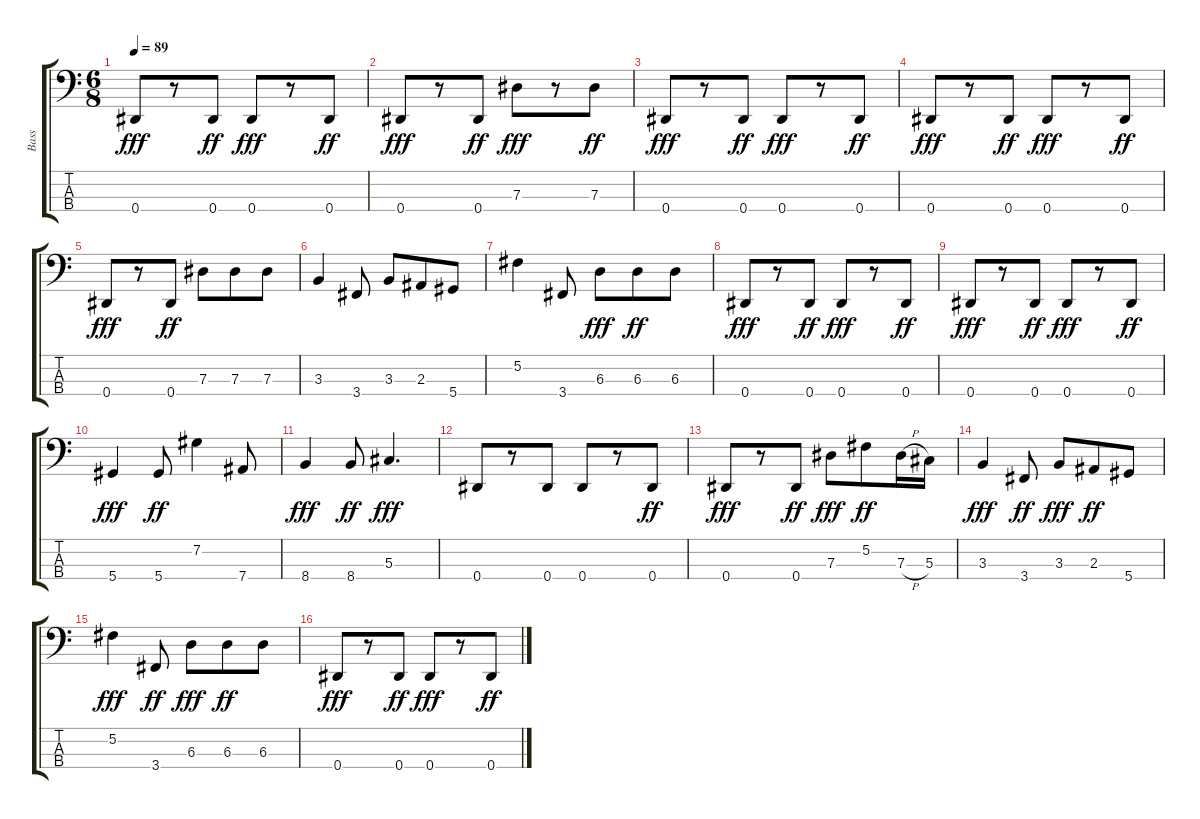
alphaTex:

\track ("Bass" "Bass") {instrument electricbassfinger}
\staff {score tabs}
\tuning (Gb2 Db2 Ab1 Eb1) {hide}
\ts (6 8)
\tempo 89
\clef f4
\ks c
0.4.8{dy fff} r.8 0.4.8{dy ff} 0.4.8{dy fff} r.8 0.4.8{dy ff} |
0.4.8{dy fff} r.8 0.4.8{dy ff} 7.3.8{dy fff} r.8 7.3.8{dy ff} |
0.4.8{dy fff} r.8 0.4.8{dy ff} 0.4.8{dy fff} r.8 0.4.8{dy ff} |
0.4.8{dy fff} r.8 0.4.8{dy ff} 0.4.8{dy fff} r.8 0.4.8{dy ff} |
0.4.8{dy fff} r.8 0.4.8{dy ff} 7.3.8 7.3.8 7.3.8 |
3.3.4 3.4.8 3.3.8 2.3.8 5.4.8 |
5.2.4 3.4.8 6.3.8{dy fff} 6.3.8{dy ff} 6.3.8 |
0.4.8{dy fff} r.8 0.4.8{dy ff} 0.4.8{dy fff} r.8 0.4.8{dy ff} |
0.4.8{dy fff} r.8 0.4.8{dy ff} 0.4.8{dy fff} r.8 0.4.8{dy ff} |
5.4.4{dy fff} 5.4.8{dy ff} 7.2.4 7.4.8 |
8.4.4{dy fff} 8.4.8{dy ff} 5.3.4{d dy fff} |
0.4.8 r.8 0.4.8 0.4.8 r.8 0.4.8{dy ff} |
0.4.8{dy fff} r.8 0.4.8{dy ff} 7.3.8{dy fff} 5.2.8{dy ff} 7.3{h}.16 5.3.16 |
3.3.4{dy fff} 3.4.8{dy ff} 3.3.8{dy fff} 2.3.8{dy ff} 5.4.8 |
5.2.4{dy fff} 3.4.8{dy ff} 6.3.8{dy fff} 6.3.8{dy ff} 6.3.8 |
0.4.8{dy fff} r.8 0.4.8{dy ff} 0.4.8{dy fff} r.8 0.4.8{dy ff}
